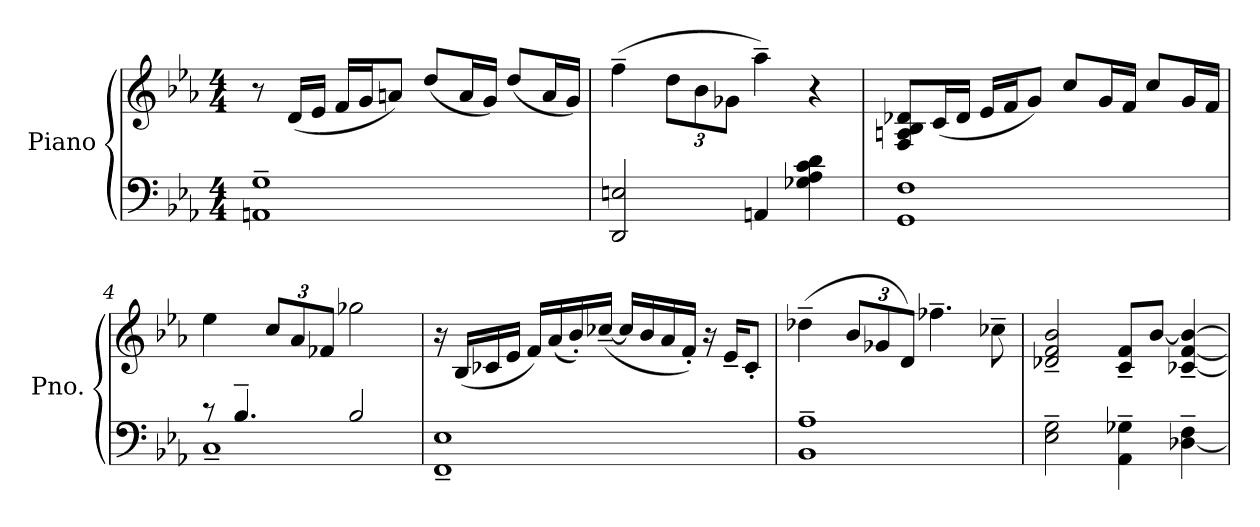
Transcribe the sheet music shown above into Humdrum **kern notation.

**kern	**kern
*part1	*part1
*staff2	*staff1
*I"Piano	*
*I'Pno.	*
*clefF4	*clefG2
*k[b-e-a-]	*k[b-e-a-]
*M4/4	*M4/4
*MM72	*MM72
=1	=1
1AAn~ 1G~	8r
.	(<16d/LL
.	16e-/JJ
.	16f/LL
.	16g/J
.	8an/J)
.	(<8dd/L
.	16a/L
.	16g/JJ)
.	(<8dd/L
.	16a/L
.	16g/JJ)
=2	=2
2DD/ 2En/	(>4ff~\
*	*Xbrackettup
.	12dd\L
.	12b-\
.	12g-X\J
4AAn/	4aa-~\)
4G-X\ 4A-\ 4c\ 4d\	4r
=3	=3
1GG 1F	8F/ 8An/ 8B-/ 8d-X/L
.	(<16c/L
.	16d-/JJ
.	16e-/LL
.	16f/J
.	8g/J)
.	8cc/L
.	16g/L
.	16f/JJ
.	8cc/L
.	16g/L
.	16f/JJ
=4	=4
*^	*
8r	1C~	4ee-\
4.B-~/	.	.
.	.	12cc/L
.	.	12a-/
.	.	12f-X/J
2B-/	.	2gg-X\
*v	*v	*
!!LO:LB:g=z
=5	=5
1FF~ 1E-~	16r
.	(<16B-/LL
.	16c-X/
.	16e-/JJ
.	16f/LL)
.	(<16a-/
.	16b-'/)
.	(<[16cc-X~/JJ
.	16cc-/LL]
.	16b-/
.	16a-/
.	16f'/JJ)
.	16r
.	16e-~/KL
.	8c-'/J
=6	=6
1BB-~ 1A-~	(<4dd-X~\
.	12b-/L
.	12g-X/
.	12d/J)
.	4.ff-X~\
.	8cc-X~\
=7	=7
2E-\~ 2G\~	2d-X/~ 2f/~ 2b-/~
4AA-\~ 4G-X\~	8c/~ 8f/~L
.	[8b-/J
[4D-X\~ 4F\~	[4c-X/~ [4f/~ 4b-/_~
=	=
*-	*-
